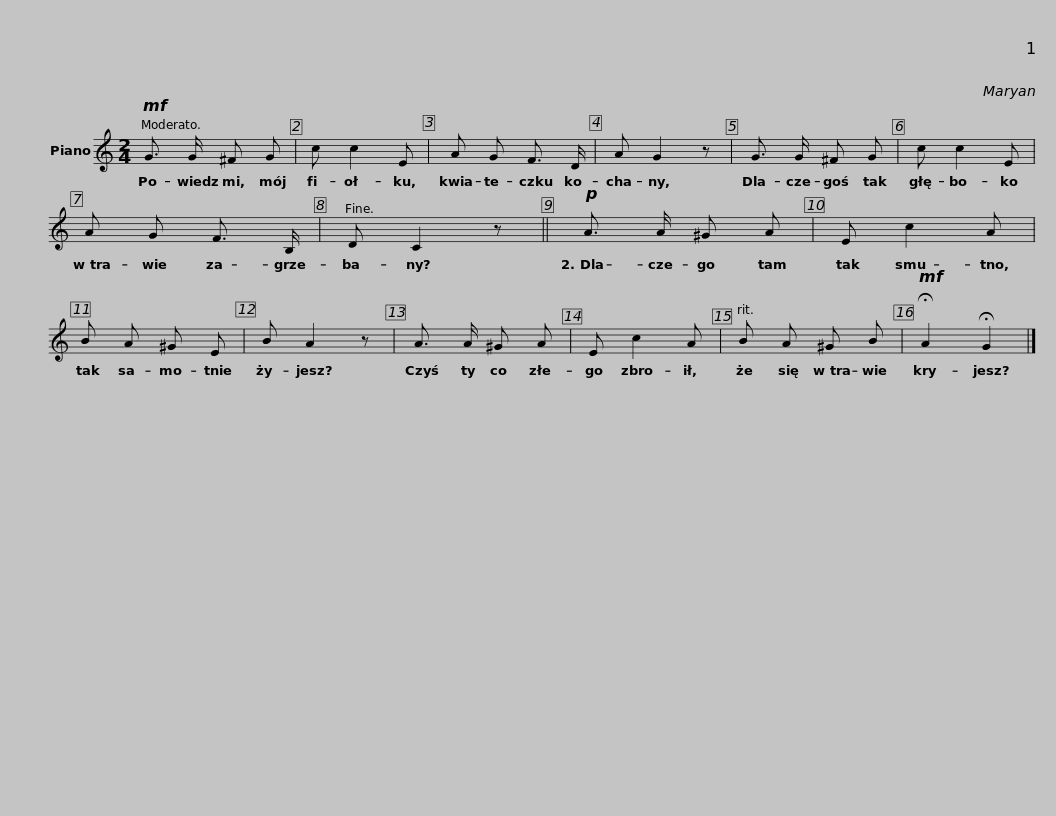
X:1
L:1/8
M:2/4
I:linebreak $
K:C
V:1 treble
V:1
!mf! G3/2 G/ ^F G | c c2 E | A G F3/2 D/ | A G2 z | G3/2 G/ ^F G | %5
 c c2 E |$ A G F3/2 B,/ | D C2 z ||!p! A3/2 A/ ^G A | E c2 A | %10
 B A ^G E | B A2 z |$ A3/2 A/ ^G A | E c2 A | B A ^G B | %15
!mf! !fermata!A2 !fermata!G2 |] %16
